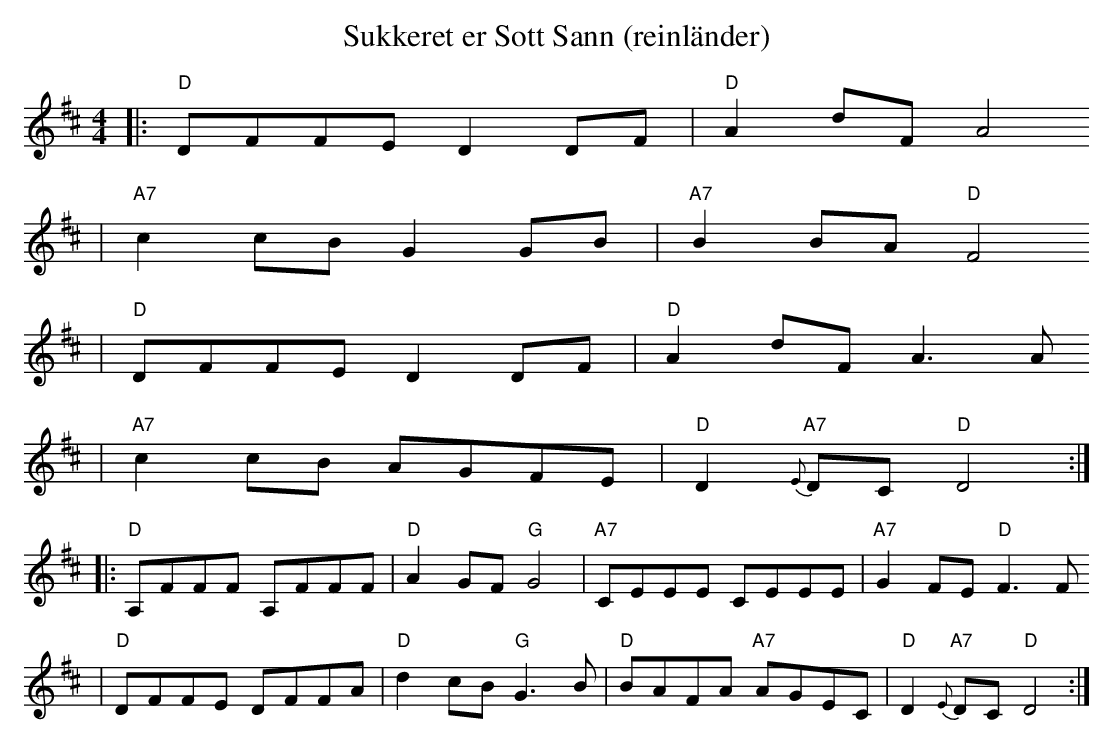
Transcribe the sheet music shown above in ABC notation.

X:1
T:Sukkeret er S\ott Sann (reinl\"ander)
M:4/4
L:1/8
K:D
|: "D"DFFE D2DF | "D"A2dF A4
| "A7"c2cB G2GB | "A7"B2BA "D"F4
| "D"DFFE D2DF | "D"A2dF A3A
| "A7"c2cB AGFE | "D"D2"A7"{E}DC "D"D4 :|
|: "D"A,FFF A,FFF | "D"A2GF "G"G4 | "A7"CEEE CEEE | "A7"G2FE "D"F3F
|  "D"DFFE DFFA |  "D"d2cB "G"G3B | "D"BAFA "A7"AGEC | "D"D2 "A7"{E}DC "D"D4 :|
